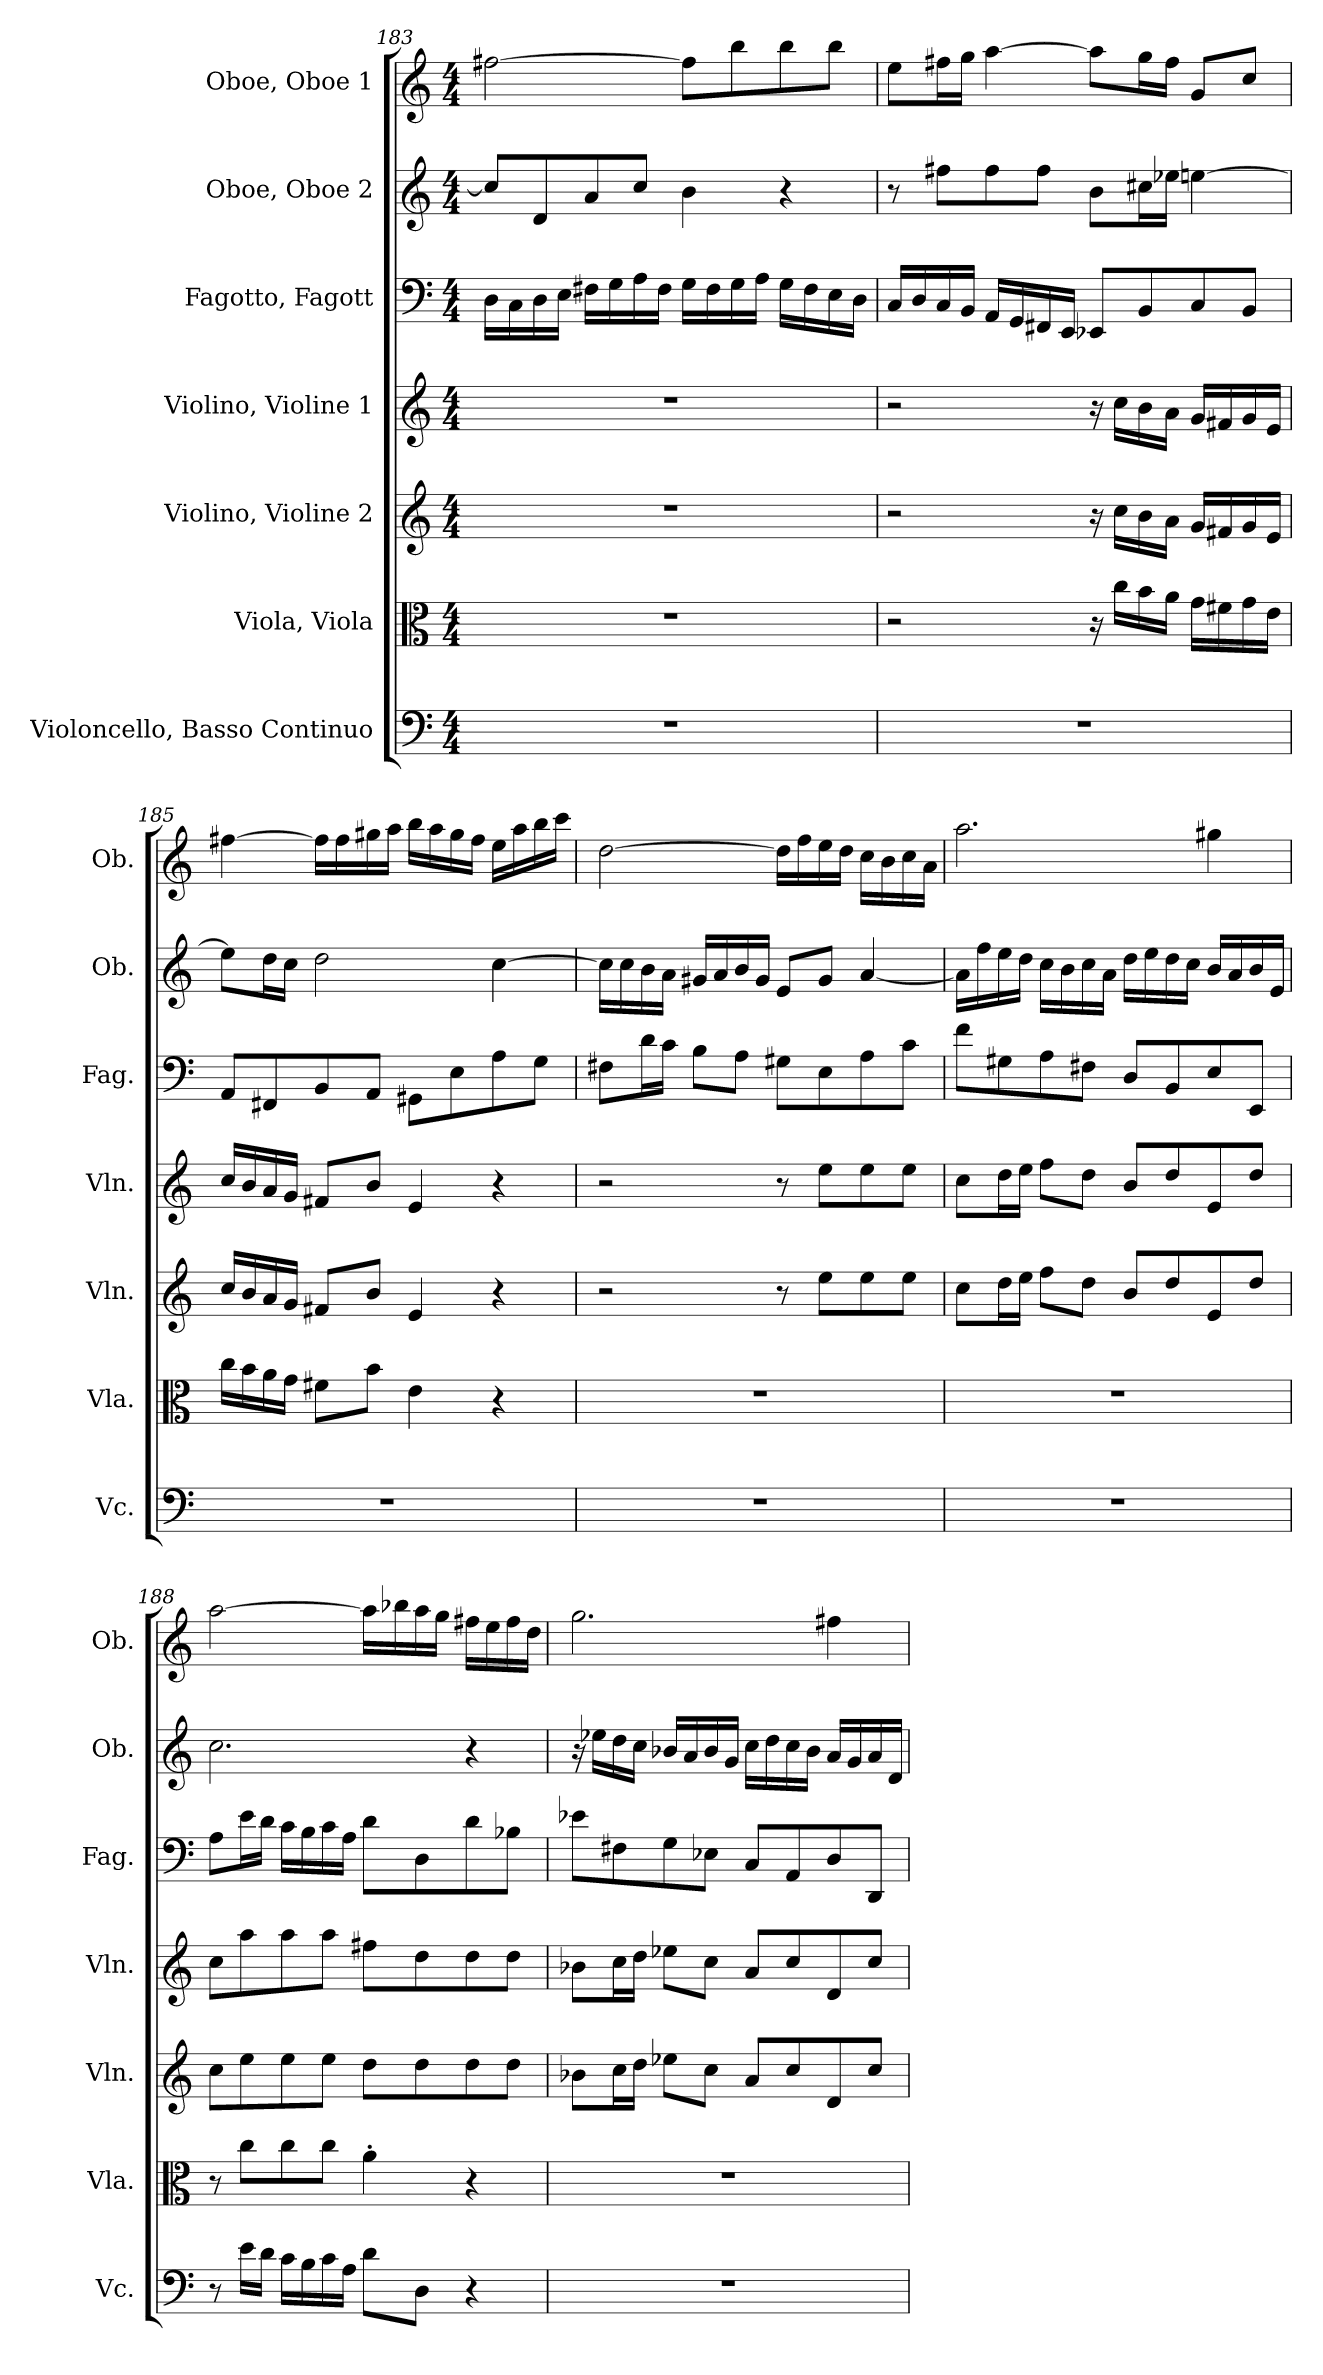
**kern	**kern	**kern	**kern	**kern	**kern	**kern
*part7	*part6	*part5	*part4	*part3	*part2	*part1
*staff7	*staff6	*staff5	*staff4	*staff3	*staff2	*staff1
*I"Violoncello, Basso Continuo	*I"Viola, Viola	*I"Violino, Violine 2	*I"Violino, Violine 1	*I"Fagotto, Fagott	*I"Oboe, Oboe 2	*I"Oboe, Oboe 1
*I'Vc.	*I'Vla.	*I'Vln.	*I'Vln.	*I'Fag.	*I'Ob.	*I'Ob.
*clefF4	*clefC3	*clefG2	*clefG2	*clefF4	*clefG2	*clefG2
*k[]	*k[]	*k[]	*k[]	*k[]	*k[]	*k[]
*M4/4	*M4/4	*M4/4	*M4/4	*M4/4	*M4/4	*M4/4
=183	=183	=183	=183	=183	=183	=183
1r	1r	1r	1r	16D\LL	8cc/L]	[2ff#X\
.	.	.	.	16C\	.	.
.	.	.	.	16D\	8d/	.
.	.	.	.	16E\JJ	.	.
.	.	.	.	16F#X\LL	8a/	.
.	.	.	.	16G\	.	.
.	.	.	.	16A\	8cc/J	.
.	.	.	.	16F#\JJ	.	.
.	.	.	.	16G\LL	4b\	8ff#\L]
.	.	.	.	16F#\	.	.
.	.	.	.	16G\	.	8bb\
.	.	.	.	16A\JJ	.	.
.	.	.	.	16G\LL	4r	8bb\
.	.	.	.	16F#\	.	.
.	.	.	.	16E\	.	8bb\J
.	.	.	.	16D\JJ	.	.
!!LO:PB:g=z
=184	=184	=184	=184	=184	=184	=184
1r	2r	2r	2r	16C/LL	8r	8ee\L
.	.	.	.	16D/	.	.
.	.	.	.	16C/	8ff#X\L	16ff#X\L
.	.	.	.	16BB/JJ	.	16gg\JJ
.	.	.	.	16AA/LL	8ff#\	[4aa\
.	.	.	.	16GG/	.	.
.	.	.	.	16FF#X/	8ff#\J	.
.	.	.	.	16EE/JJ	.	.
.	16r	16r	16r	8EE-X/L	8b\L	8aa\L]
.	16cc\LL	16cc\LL	16cc\LL	.	.	.
.	16b\	16b\	16b\	8BB/	16cc#X\L	16gg\L
.	16a\JJ	16a\JJ	16a\JJ	.	16ee-X\JJ	16ff#\JJ
.	16g\LL	16g/LL	16g/LL	8C/	[4een\	8g/L
.	16f#X\	16f#X/	16f#X/	.	.	.
.	16g\	16g/	16g/	8BB/J	.	8cc/J
.	16e\JJ	16e/JJ	16e/JJ	.	.	.
=185	=185	=185	=185	=185	=185	=185
1r	16cc\LL	16cc/LL	16cc/LL	8AA/L	8ee\L]	[4ff#X\
.	16b\	16b/	16b/	.	.	.
.	16a\	16a/	16a/	8FF#X/	16dd\L	.
.	16g\JJ	16g/JJ	16g/JJ	.	16cc\JJ	.
.	8f#X\L	8f#X/L	8f#X/L	8BB/	2dd\	16ff#\LL]
.	.	.	.	.	.	16ff#\
.	8b\J	8b/J	8b/J	8AA/J	.	16gg#X\
.	.	.	.	.	.	16aa\JJ
.	4e\	4e/	4e/	8GG#X\L	.	16bb\LL
.	.	.	.	.	.	16aa\
.	.	.	.	8E\	.	16gg#\
.	.	.	.	.	.	16ff#\JJ
.	4r	4r	4r	8A\	[4cc\	16ee\LL
.	.	.	.	.	.	16aa\
.	.	.	.	8G\J	.	16bb\
.	.	.	.	.	.	16ccc\JJ
!!LO:PB:g=z
=186	=186	=186	=186	=186	=186	=186
1r	1r	2r	2r	8F#X\L	16cc\LL]	[2dd\
.	.	.	.	.	16cc\	.
.	.	.	.	16d\L	16b\	.
.	.	.	.	16c\JJ	16a\JJ	.
.	.	.	.	8B\L	16g#X/LL	.
.	.	.	.	.	16a/	.
.	.	.	.	8A\J	16b/	.
.	.	.	.	.	16g#/JJ	.
.	.	8r	8r	8G#X\L	8e/L	16dd\LL]
.	.	.	.	.	.	16ff\
.	.	8ee\L	8ee\L	8E\	8g#/J	16ee\
.	.	.	.	.	.	16dd\JJ
.	.	8ee\	8ee\	8A\	[4a/	16cc\LL
.	.	.	.	.	.	16b\
.	.	8ee\J	8ee\J	8c\J	.	16cc\
.	.	.	.	.	.	16a\JJ
=187	=187	=187	=187	=187	=187	=187
1r	1r	8cc\L	8cc\L	8f\L	16a\LL]	2.aa\
.	.	.	.	.	16ff\	.
.	.	16dd\L	16dd\L	8G#X\	16ee\	.
.	.	16ee\JJ	16ee\JJ	.	16dd\JJ	.
.	.	8ff\L	8ff\L	8A\	16cc\LL	.
.	.	.	.	.	16b\	.
.	.	8dd\J	8dd\J	8F#X\J	16cc\	.
.	.	.	.	.	16a\JJ	.
.	.	8b/L	8b/L	8D/L	16dd\LL	.
.	.	.	.	.	16ee\	.
.	.	8dd/	8dd/	8BB/	16dd\	.
.	.	.	.	.	16cc\JJ	.
.	.	8e/	8e/	8E/	16b/LL	4gg#X\
.	.	.	.	.	16a/	.
.	.	8dd/J	8dd/J	8EE/J	16b/	.
.	.	.	.	.	16e/JJ	.
!!LO:PB:g=z
=188	=188	=188	=188	=188	=188	=188
8r	8r	8cc\L	8cc\L	8A\L	2.cc\	[2aa\
16e\LL	8cc\L	8ee\	8aa\	16e\L	.	.
16d\JJ	.	.	.	16d\JJ	.	.
16c\LL	8cc\	8ee\	8aa\	16c\LL	.	.
16B\	.	.	.	16B\	.	.
16c\	8cc\J	8ee\J	8aa\J	16c\	.	.
16A\JJ	.	.	.	16A\JJ	.	.
8d\L	4a'\	8dd\L	8ff#X\L	8d\L	.	16aa\LL]
.	.	.	.	.	.	16bb-X\
8D\J	.	8dd\	8dd\	8D\	.	16aa\
.	.	.	.	.	.	16gg\JJ
4r	4r	8dd\	8dd\	8d\	4r	16ff#X\LL
.	.	.	.	.	.	16ee\
.	.	8dd\J	8dd\J	8B-X\J	.	16ff#\
.	.	.	.	.	.	16dd\JJ
=189	=189	=189	=189	=189	=189	=189
1r	1r	8b-X\L	8b-X\L	8e-X\L	16r	2.gg\
.	.	.	.	.	16ee-X\LL	.
.	.	16cc\L	16cc\L	8F#X\	16dd\	.
.	.	16dd\JJ	16dd\JJ	.	16cc\JJ	.
.	.	8ee-X\L	8ee-X\L	8G\	16b-X/LL	.
.	.	.	.	.	16a/	.
.	.	8cc\J	8cc\J	8E-X\J	16b-/	.
.	.	.	.	.	16g/JJ	.
.	.	8a/L	8a/L	8C/L	16cc\LL	.
.	.	.	.	.	16dd\	.
.	.	8cc/	8cc/	8AA/	16cc\	.
.	.	.	.	.	16b-\JJ	.
.	.	8d/	8d/	8D/	16a/LL	4ff#X\
.	.	.	.	.	16g/	.
.	.	8cc/J	8cc/J	8DD/J	16a/	.
.	.	.	.	.	16d/JJ	.
=	=	=	=	=	=	=
*-	*-	*-	*-	*-	*-	*-
